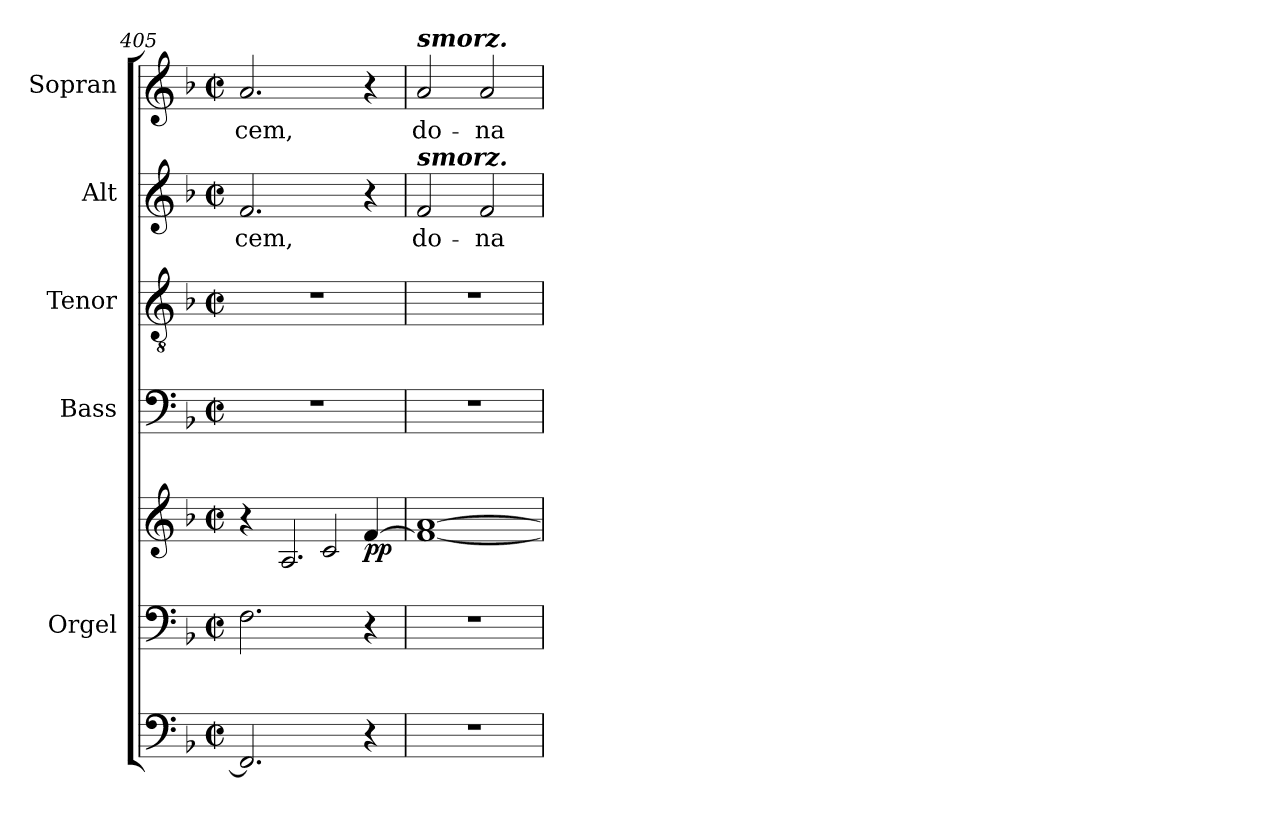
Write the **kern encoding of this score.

**kern	**kern	**kern	**dynam	**kern	**kern	**kern	**text	**kern	**text
*part6	*part5	*part5	*part5	*part4	*part3	*part2	*part2	*part1	*part1
*staff7	*staff6	*staff5	*staff5/6	*staff4	*staff3	*staff2	*staff2	*staff1	*staff1
*	*I"Orgel	*	*	*I"Bass	*I"Tenor	*I"Alt	*	*I"Sopran	*
*	*I'Org.	*	*	*I'B	*I'T	*I'A	*	*I'S	*
*clefF4	*clefF4	*clefG2	*	*clefF4	*clefGv2	*clefG2	*	*clefG2	*
*ITrd7c12	*	*	*	*	*	*	*	*	*
*k[b-]	*k[b-]	*k[b-]	*	*k[b-]	*k[b-]	*k[b-]	*	*k[b-]	*
*F:	*F:	*F:	*	*F:	*F:	*F:	*	*F:	*
*M2/2	*M2/2	*M2/2	*	*M2/2	*M2/2	*M2/2	*	*M2/2	*
*met(c|)	*met(c|)	*met(c|)	*	*met(c|)	*met(c|)	*met(c|)	*	*met(c|)	*
=405	=405	=405	=405	=405	=405	=405	=405	=405	=405
*	*	*^	*	*	*	*	*	*	*
*	*	*	*^	*	*	*	*	*	*	*
!	!	!	!	!	!	!	!	!	!LO:LY:b	!	!LO:LY:b
2.FFF/]	2.F\	2.ryy	4r	2ryy	.	1r	1r	2.f/	-cem,	2.a/	-cem,
.	.	.	2.A/	.	.	.	.	.	.	.	.
.	.	.	.	2c/	.	.	.	.	.	.	.
!	!	!	!	!	!LO:DY:b	!	!	!	!	!	!
4r	4r	[>4f/	.	.	pp	.	.	4r	.	4r	.
*	*	*v	*v	*v	*	*	*	*	*	*	*
=406	=406	=406	=406	=406	=406	=406	=406	=406	=406
!	!	!	!	!	!	!	!	!LO:TX:a:Bi:t=smorz.	!
!	!	!	!	!	!	!LO:TX:a:Bi:t=smorz.	!	!	!
!	!	!	!	!	!	!	!LO:LY:b	!	!LO:LY:b
1r	1r	1f_ [1a	.	1r	1r	2f/	do-	2a/	do-
!	!	!	!	!	!	!	!LO:LY:b	!	!LO:LY:b
.	.	.	.	.	.	2f/	-na	2a/	-na
=	=	=	=	=	=	=	=	=	=
*-	*-	*-	*-	*-	*-	*-	*-	*-	*-
